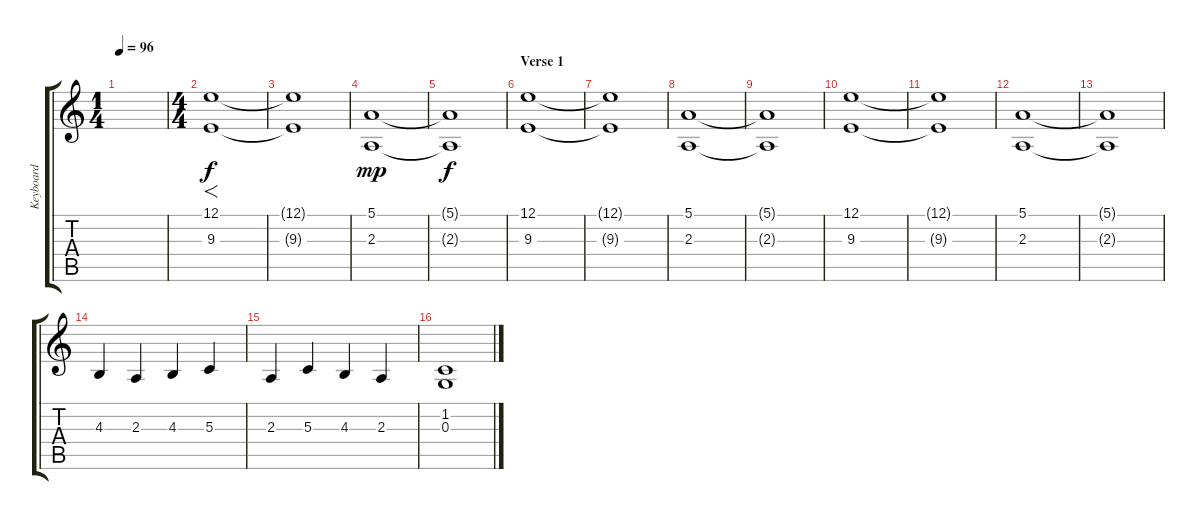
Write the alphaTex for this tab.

\track ("Keyboard" "Keyboard") {instrument synthstrings1}
\staff {score tabs}
\tuning (E4 B3 G3 D3 A2 E2) {hide}
\ts (1 4)
\tempo 96
\clef g2
\ks c
|
\ts (4 4)
(12.1 9.3).1{f volume 8} |
(12.1{t} 9.3{t}).1 |
(5.1 2.3).1{dy mp} |
(5.1{t} 2.3{t}).1{dy f} |
\section ("" "Verse 1")
(12.1 9.3).1{volume 8} |
(12.1{t} 9.3{t}).1 |
(5.1 2.3).1 |
(5.1{t} 2.3{t}).1 |
(12.1 9.3).1 |
(12.1{t} 9.3{t}).1 |
(5.1 2.3).1 |
(5.1{t} 2.3{t}).1 |
4.3.4{volume 10} 2.3.4 4.3.4 5.3.4 |
2.3.4 5.3.4 4.3.4 2.3.4 |
(1.2 0.3).1
